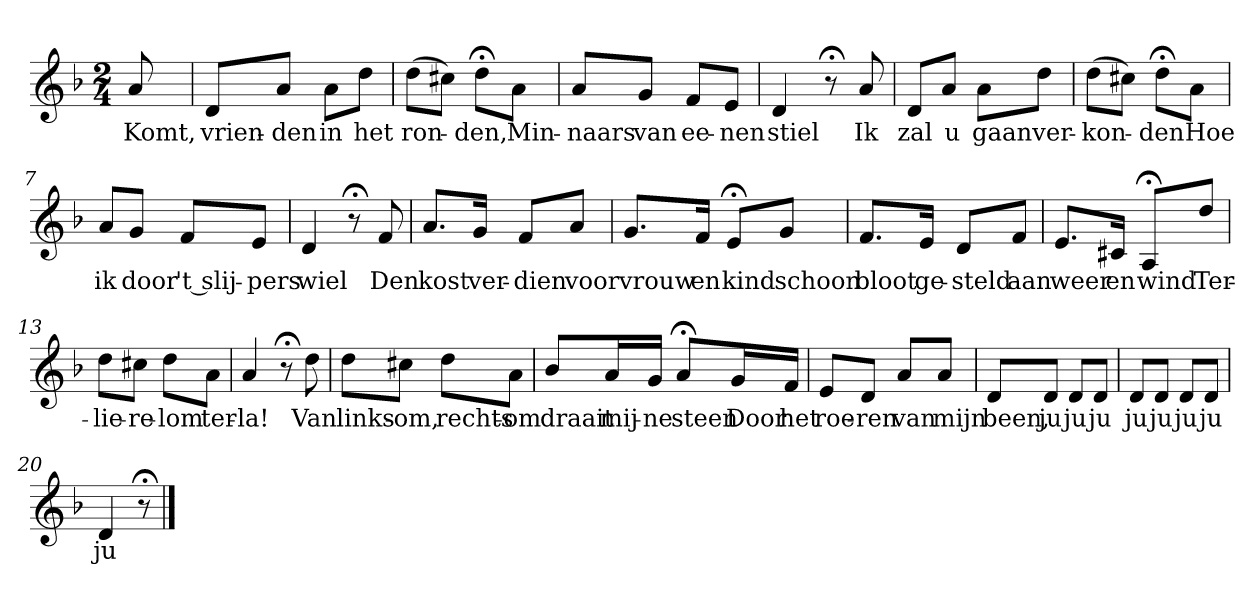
**kern	**text
*part1	*part1
*staff1	*staff1
*k[b-]	*
*F:	*
*M2/4	*
*MM120	*
=	=
8a	Komt,
=1	=1
8dL	vrien-
8aJ	-den
8aL	in
8ddJ	het
=2	=2
(8ddL	ron-
8cc#XJ)	.
8dd;<L	-den,
8aJ	Min-
=3	=3
8aL	-naars
8gJ	van
8fL	ee-
8eJ	-nen
=4	=4
4d	stiel
8r;<	.
8a	Ik
=5	=5
8dL	zal
8aJ	u
8aL	gaan
8ddJ	ver-
=6	=6
(8ddL	-kon-
8cc#XJ)	.
8dd;<L	-den
8aJ	Hoe
=7	=7
8aL	ik
8gJ	door
8fL	't slij-
8eJ	-pers
=8	=8
4d	wiel
8r;<	.
8f	Den
=9	=9
8.aL	kost
16gJk	ver-
8fL	-dien
8aJ	voor
=10	=10
8.gL	vrouw
16fJk	en
8e;<L	kind
8gJ	schoon
=11	=11
8.fL	bloot
16eJk	ge-
8dL	-steld
8fJ	aan
=12	=12
8.eL	weer
16c#XJk	en
8A;<L	wind
8ddJ	Ter-
=13	=13
8ddL	-lie-
8cc#XJ	-re-
8ddL	-lom
8aJ	ter-
=14	=14
4a	-la!
8r;<	.
8dd	Van
=15	=15
8ddL	links-
8cc#XJ	-om,
8ddL	rechts-
8aJ	-om
=16	=16
8b-L	draait
16aL	mij-
16gJJ	-ne
8a;<L	steen
16gL	Door
16fJJ	het
=17	=17
8eL	roe-
8dJ	-ren
8aL	van
8aJ	mijn
=18	=18
8dL	been,
8dJ	ju
8dL	ju
8dJ	ju
=19	=19
8dL	ju
8dJ	ju
8dL	ju
8dJ	ju
=20	=20
4d	ju
8r;<	.
==	==
*-	*-
